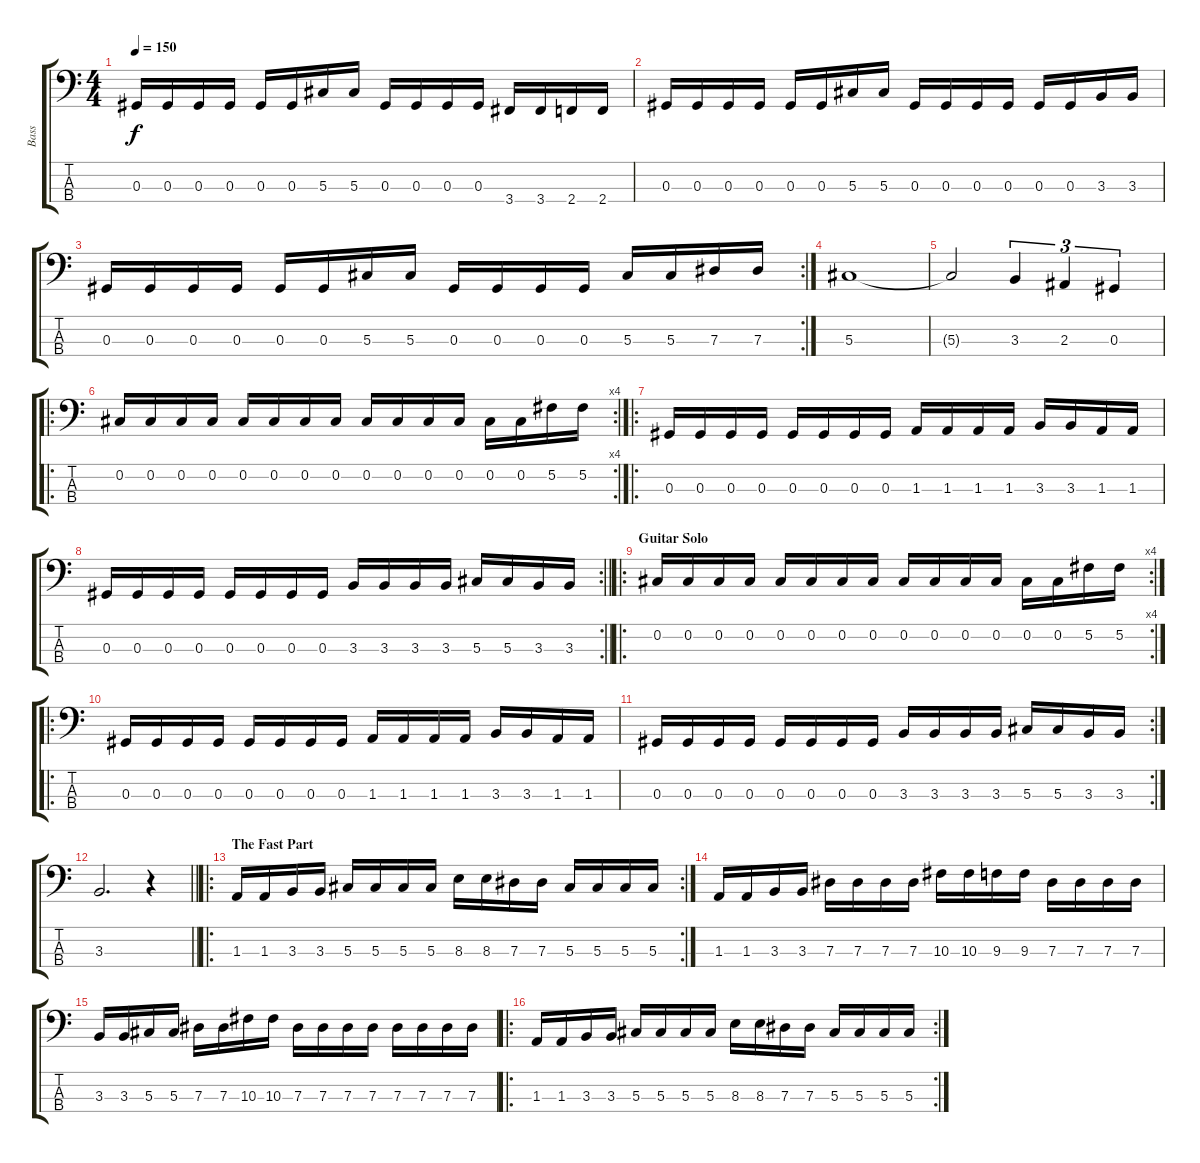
\track ("Bass" "Bass") {instrument electricbasspick}
\staff {score tabs}
\tuning (Gb2 Db2 Ab1 Eb1) {hide}
\ts (4 4)
\tempo 150
\clef f4
\ks c
0.3.16{dy f} 0.3.16 0.3.16 0.3.16 0.3.16 0.3.16 5.3.16 5.3.16 0.3.16 0.3.16 0.3.16 0.3.16 3.4.16 3.4.16 2.4.16 2.4.16 |
0.3.16 0.3.16 0.3.16 0.3.16 0.3.16 0.3.16 5.3.16 5.3.16 0.3.16 0.3.16 0.3.16 0.3.16 0.3.16 0.3.16 3.3.16 3.3.16 |
\rc 2
0.3.16 0.3.16 0.3.16 0.3.16 0.3.16 0.3.16 5.3.16 5.3.16 0.3.16 0.3.16 0.3.16 0.3.16 5.3.16 5.3.16 7.3.16 7.3.16 |
5.3.1 |
5.3{t}.2 3.3.4{tu (3 2)} 2.3.4{tu (3 2)} 0.3.4{tu (3 2)} |
\ro
\rc 4
0.2.16 0.2.16 0.2.16 0.2.16 0.2.16 0.2.16 0.2.16 0.2.16 0.2.16 0.2.16 0.2.16 0.2.16 0.2.16 0.2.16 5.2.16 5.2.16 |
\ro
0.3.16 0.3.16 0.3.16 0.3.16 0.3.16 0.3.16 0.3.16 0.3.16 1.3.16 1.3.16 1.3.16 1.3.16 3.3.16 3.3.16 1.3.16 1.3.16 |
\rc 2
\barLineRight lightlight
0.3.16 0.3.16 0.3.16 0.3.16 0.3.16 0.3.16 0.3.16 0.3.16 3.3.16 3.3.16 3.3.16 3.3.16 5.3.16 5.3.16 3.3.16 3.3.16 |
\ro
\rc 4
\section ("" "Guitar Solo")
0.2.16 0.2.16 0.2.16 0.2.16 0.2.16 0.2.16 0.2.16 0.2.16 0.2.16 0.2.16 0.2.16 0.2.16 0.2.16 0.2.16 5.2.16 5.2.16 |
\ro
0.3.16 0.3.16 0.3.16 0.3.16 0.3.16 0.3.16 0.3.16 0.3.16 1.3.16 1.3.16 1.3.16 1.3.16 3.3.16 3.3.16 1.3.16 1.3.16 |
\rc 2
0.3.16 0.3.16 0.3.16 0.3.16 0.3.16 0.3.16 0.3.16 0.3.16 3.3.16 3.3.16 3.3.16 3.3.16 5.3.16 5.3.16 3.3.16 3.3.16 |
\barLineRight lightlight
3.3.2{d} r.4 |
\ro
\rc 2
\section ("" "The Fast Part")
1.3.16 1.3.16 3.3.16 3.3.16 5.3.16 5.3.16 5.3.16 5.3.16 8.3.16 8.3.16 7.3.16 7.3.16 5.3.16 5.3.16 5.3.16 5.3.16 |
1.3.16 1.3.16 3.3.16 3.3.16 7.3.16 7.3.16 7.3.16 7.3.16 10.3.16 10.3.16 9.3.16 9.3.16 7.3.16 7.3.16 7.3.16 7.3.16 |
3.3.16 3.3.16 5.3.16 5.3.16 7.3.16 7.3.16 10.3.16 10.3.16 7.3.16 7.3.16 7.3.16 7.3.16 7.3.16 7.3.16 7.3.16 7.3.16 |
\ro
\rc 2
1.3.16 1.3.16 3.3.16 3.3.16 5.3.16 5.3.16 5.3.16 5.3.16 8.3.16 8.3.16 7.3.16 7.3.16 5.3.16 5.3.16 5.3.16 5.3.16
